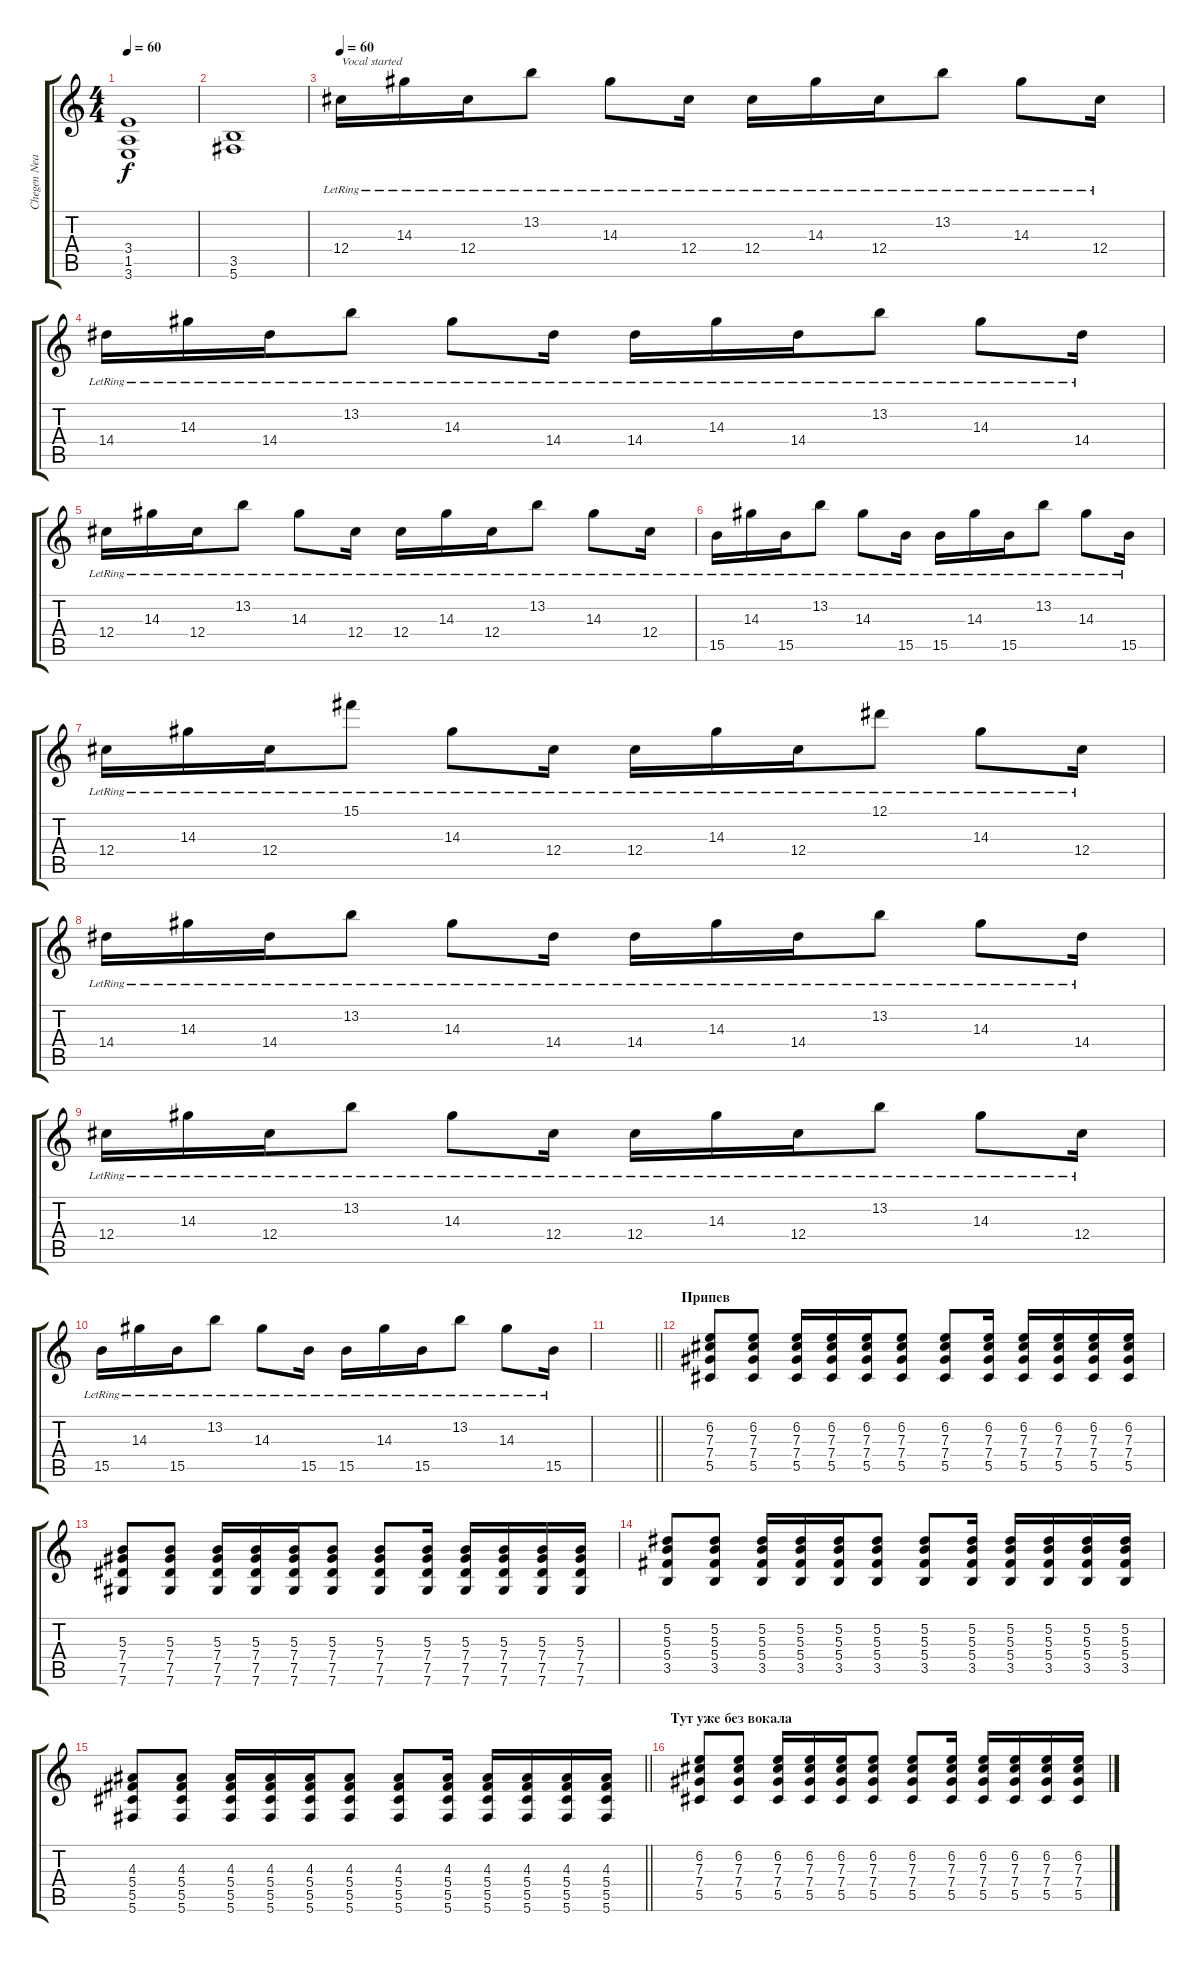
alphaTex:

\track ("Chegen Nears" "Chegen Nea") {instrument electricguitarjazz}
\staff {score tabs}
\tuning (Eb4 Bb3 Gb3 Db3 Ab2 Db2) {hide}
\ts (4 4)
\tempo 60
\clef g2
\ks c
(3.4 1.5 3.6).1{dy f} |
(3.5 5.6).1 |
\tempo 60
12.4{lr}.16{txt "Vocal started" instrument electricguitarjazz} 14.3{lr}.16 12.4{lr}.16 13.2{lr}.8 14.3{lr}.8 12.4{lr}.16 12.4{lr}.16 14.3{lr}.16 12.4{lr}.16 13.2{lr}.8 14.3{lr}.8 12.4{lr}.16 |
14.4{lr}.16 14.3{lr}.16 14.4{lr}.16 13.2{lr}.8 14.3{lr}.8 14.4{lr}.16 14.4{lr}.16 14.3{lr}.16 14.4{lr}.16 13.2{lr}.8 14.3{lr}.8 14.4{lr}.16 |
12.4{lr}.16{instrument electricguitarjazz} 14.3{lr}.16 12.4{lr}.16 13.2{lr}.8 14.3{lr}.8 12.4{lr}.16 12.4{lr}.16 14.3{lr}.16 12.4{lr}.16 13.2{lr}.8 14.3{lr}.8 12.4{lr}.16 |
15.5{lr}.16 14.3{lr}.16 15.5{lr}.16 13.2{lr}.8 14.3{lr}.8 15.5{lr}.16 15.5{lr}.16 14.3{lr}.16 15.5{lr}.16 13.2{lr}.8 14.3{lr}.8 15.5{lr}.16 |
12.4{lr}.16 14.3{lr}.16 12.4{lr}.16 15.1{lr}.8 14.3{lr}.8 12.4{lr}.16 12.4{lr}.16 14.3{lr}.16 12.4{lr}.16 12.1{lr}.8 14.3{lr}.8 12.4{lr}.16 |
14.4{lr}.16 14.3{lr}.16 14.4{lr}.16 13.2{lr}.8 14.3{lr}.8 14.4{lr}.16 14.4{lr}.16 14.3{lr}.16 14.4{lr}.16 13.2{lr}.8 14.3{lr}.8 14.4{lr}.16 |
12.4{lr}.16{instrument electricguitarjazz} 14.3{lr}.16 12.4{lr}.16 13.2{lr}.8 14.3{lr}.8 12.4{lr}.16 12.4{lr}.16 14.3{lr}.16 12.4{lr}.16 13.2{lr}.8 14.3{lr}.8 12.4{lr}.16 |
15.5{lr}.16 14.3{lr}.16 15.5{lr}.16 13.2{lr}.8 14.3{lr}.8 15.5{lr}.16 15.5{lr}.16 14.3{lr}.16 15.5{lr}.16 13.2{lr}.8 14.3{lr}.8 15.5{lr}.16 |
\barLineRight lightlight
|
\section ("" "Припев")
(6.2 7.3 7.4 5.5).8{instrument distortionguitar} (6.2 7.3 7.4 5.5).8 (6.2 7.3 7.4 5.5).16 (6.2 7.3 7.4 5.5).16 (6.2 7.3 7.4 5.5).16 (6.2 7.3 7.4 5.5).8 (6.2 7.3 7.4 5.5).8 (6.2 7.3 7.4 5.5).16 (6.2 7.3 7.4 5.5).16 (6.2 7.3 7.4 5.5).16 (6.2 7.3 7.4 5.5).16 (6.2 7.3 7.4 5.5).16 |
(5.3 7.4 7.5 7.6).8 (5.3 7.4 7.5 7.6).8 (5.3 7.4 7.5 7.6).16 (5.3 7.4 7.5 7.6).16 (5.3 7.4 7.5 7.6).16 (5.3 7.4 7.5 7.6).8 (5.3 7.4 7.5 7.6).8 (5.3 7.4 7.5 7.6).16 (5.3 7.4 7.5 7.6).16 (5.3 7.4 7.5 7.6).16 (5.3 7.4 7.5 7.6).16 (5.3 7.4 7.5 7.6).16 |
(5.2 5.3 5.4 3.5).8 (5.2 5.3 5.4 3.5).8 (5.2 5.3 5.4 3.5).16 (5.2 5.3 5.4 3.5).16 (5.2 5.3 5.4 3.5).16 (5.2 5.3 5.4 3.5).8 (5.2 5.3 5.4 3.5).8 (5.2 5.3 5.4 3.5).16 (5.2 5.3 5.4 3.5).16 (5.2 5.3 5.4 3.5).16 (5.2 5.3 5.4 3.5).16 (5.2 5.3 5.4 3.5).16 |
\barLineRight lightlight
(4.3 5.4 5.5 5.6).8 (4.3 5.4 5.5 5.6).8 (4.3 5.4 5.5 5.6).16 (4.3 5.4 5.5 5.6).16 (4.3 5.4 5.5 5.6).16 (4.3 5.4 5.5 5.6).8 (4.3 5.4 5.5 5.6).8 (4.3 5.4 5.5 5.6).16 (4.3 5.4 5.5 5.6).16 (4.3 5.4 5.5 5.6).16 (4.3 5.4 5.5 5.6).16 (4.3 5.4 5.5 5.6).16 |
\section ("" "Тут уже без вокала")
(6.2 7.3 7.4 5.5).8 (6.2 7.3 7.4 5.5).8 (6.2 7.3 7.4 5.5).16 (6.2 7.3 7.4 5.5).16 (6.2 7.3 7.4 5.5).16 (6.2 7.3 7.4 5.5).8 (6.2 7.3 7.4 5.5).8 (6.2 7.3 7.4 5.5).16 (6.2 7.3 7.4 5.5).16 (6.2 7.3 7.4 5.5).16 (6.2 7.3 7.4 5.5).16 (6.2 7.3 7.4 5.5).16
